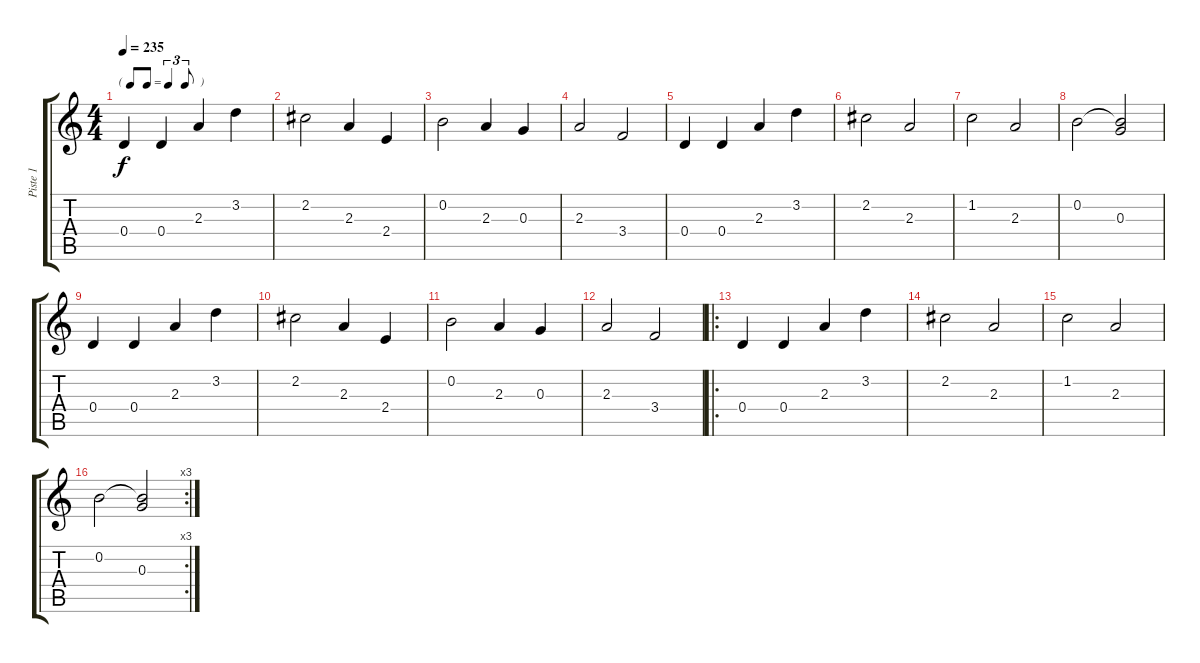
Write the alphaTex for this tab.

\track ("Piste 1" "Piste 1") {instrument acousticguitarnylon}
\staff {score tabs}
\tuning (E4 B3 G3 D3 A2 E2) {hide}
\ts (4 4)
\tf triplet8th
\tempo 235
\clef g2
\ks c
0.4.4{dy f} 0.4.4 2.3.4 3.2.4 |
2.2.2 2.3.4 2.4.4 |
0.2.2 2.3.4 0.3.4 |
2.3.2 3.4.2 |
0.4.4 0.4.4 2.3.4 3.2.4 |
2.2.2 2.3.2 |
1.2.2 2.3.2 |
0.2.2 (0.2{t} 0.3).2 |
0.4.4 0.4.4 2.3.4 3.2.4 |
2.2.2 2.3.4 2.4.4 |
0.2.2 2.3.4 0.3.4 |
2.3.2 3.4.2 |
\ro
0.4.4 0.4.4 2.3.4 3.2.4 |
2.2.2 2.3.2 |
1.2.2 2.3.2 |
\rc 3
0.2.2 (0.2{t} 0.3).2
